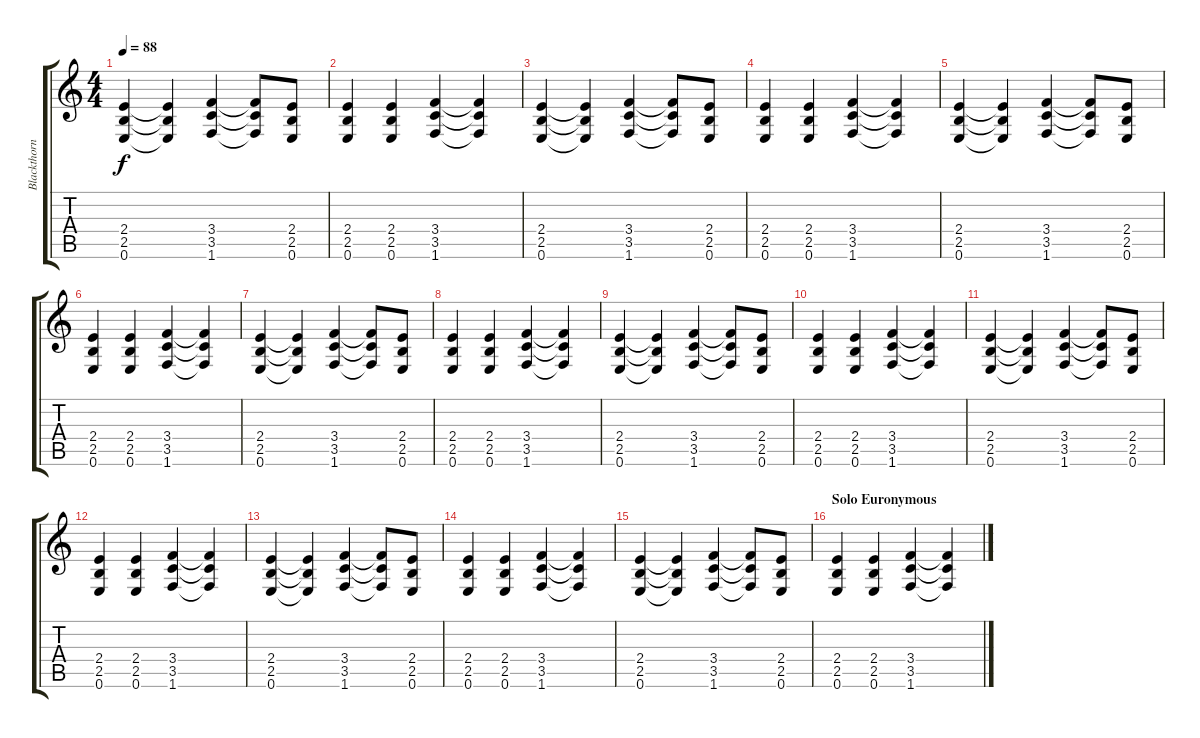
\track ("Blackthorn" "Blackthorn") {instrument distortionguitar}
\staff {score tabs}
\tuning (E4 B3 G3 D3 A2 E2) {hide}
\ts (4 4)
\tempo 88
\clef g2
\ks c
(2.4 2.5 0.6).4{dy f} (2.4{t} 2.5{t} 0.6{t}).4 (3.4 3.5 1.6).4 (3.4{t} 3.5{t} 1.6{t}).8 (2.4 2.5 0.6).8 |
(2.4 2.5 0.6).4 (2.4 2.5 0.6).4 (3.4 3.5 1.6).4 (3.4{t} 3.5{t} 1.6{t}).4 |
(2.4 2.5 0.6).4 (2.4{t} 2.5{t} 0.6{t}).4 (3.4 3.5 1.6).4 (3.4{t} 3.5{t} 1.6{t}).8 (2.4 2.5 0.6).8 |
(2.4 2.5 0.6).4 (2.4 2.5 0.6).4 (3.4 3.5 1.6).4 (3.4{t} 3.5{t} 1.6{t}).4 |
(2.4 2.5 0.6).4 (2.4{t} 2.5{t} 0.6{t}).4 (3.4 3.5 1.6).4 (3.4{t} 3.5{t} 1.6{t}).8 (2.4 2.5 0.6).8 |
(2.4 2.5 0.6).4 (2.4 2.5 0.6).4 (3.4 3.5 1.6).4 (3.4{t} 3.5{t} 1.6{t}).4 |
(2.4 2.5 0.6).4 (2.4{t} 2.5{t} 0.6{t}).4 (3.4 3.5 1.6).4 (3.4{t} 3.5{t} 1.6{t}).8 (2.4 2.5 0.6).8 |
(2.4 2.5 0.6).4 (2.4 2.5 0.6).4 (3.4 3.5 1.6).4 (3.4{t} 3.5{t} 1.6{t}).4 |
(2.4 2.5 0.6).4 (2.4{t} 2.5{t} 0.6{t}).4 (3.4 3.5 1.6).4 (3.4{t} 3.5{t} 1.6{t}).8 (2.4 2.5 0.6).8 |
(2.4 2.5 0.6).4 (2.4 2.5 0.6).4 (3.4 3.5 1.6).4 (3.4{t} 3.5{t} 1.6{t}).4 |
(2.4 2.5 0.6).4 (2.4{t} 2.5{t} 0.6{t}).4 (3.4 3.5 1.6).4 (3.4{t} 3.5{t} 1.6{t}).8 (2.4 2.5 0.6).8 |
(2.4 2.5 0.6).4 (2.4 2.5 0.6).4 (3.4 3.5 1.6).4 (3.4{t} 3.5{t} 1.6{t}).4 |
(2.4 2.5 0.6).4 (2.4{t} 2.5{t} 0.6{t}).4 (3.4 3.5 1.6).4 (3.4{t} 3.5{t} 1.6{t}).8 (2.4 2.5 0.6).8 |
(2.4 2.5 0.6).4 (2.4 2.5 0.6).4 (3.4 3.5 1.6).4 (3.4{t} 3.5{t} 1.6{t}).4 |
(2.4 2.5 0.6).4 (2.4{t} 2.5{t} 0.6{t}).4 (3.4 3.5 1.6).4 (3.4{t} 3.5{t} 1.6{t}).8 (2.4 2.5 0.6).8 |
\section ("" "Solo Euronymous")
(2.4 2.5 0.6).4 (2.4 2.5 0.6).4 (3.4 3.5 1.6).4 (3.4{t} 3.5{t} 1.6{t}).4
